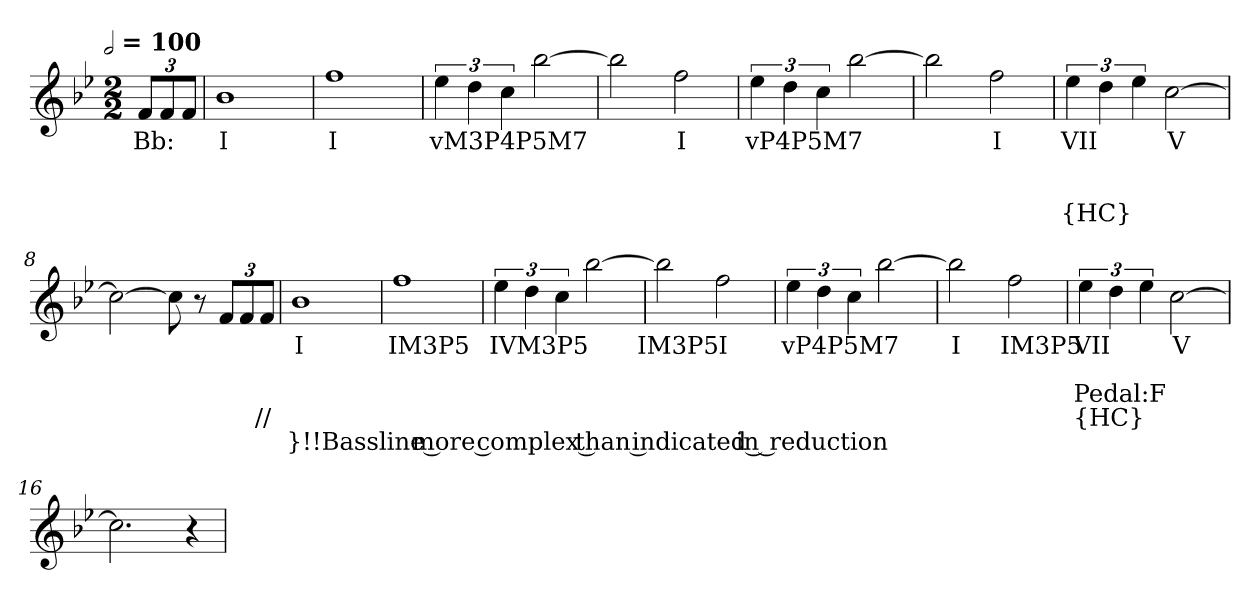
**kern	**text	**text	**text	**text	**text
*part1	*part1	*part1	*part1	*part1	*part1
*staff1	*staff1	*staff1	*staff1	*staff1	*staff1
*clefG2	*	*	*	*	*
*k[b-e-]	*	*	*	*	*
*B-:	*	*	*	*	*
!!LO:TX:omd:t=[half] = 100
*M2/2	*	*	*	*	*
*MM200	*	*	*	*	*
=	=	=	=	=	=
12fL	Bb:	.	.	.	.
12f	.	.	.	.	.
12fJ	.	.	.	.	.
=1	=1	=1	=1	=1	=1
1b-	I	.	.	.	.
=2	=2	=2	=2	=2	=2
1ff	I	.	.	.	.
=3	=3	=3	=3	=3	=3
6ee-	vM3P4P5M7	.	.	.	.
6dd	.	.	.	.	.
6cc	.	.	.	.	.
[2bb-	.	.	.	.	.
=4	=4	=4	=4	=4	=4
2bb-]	.	.	.	.	.
2ff	I	.	.	.	.
=5	=5	=5	=5	=5	=5
6ee-	vP4P5M7	.	.	.	.
6dd	.	.	.	.	.
6cc	.	.	.	.	.
[2bb-	.	.	.	.	.
=6	=6	=6	=6	=6	=6
2bb-]	.	.	.	.	.
2ff	I	.	.	.	.
=7	=7	=7	=7	=7	=7
6ee-	-VII	.	.	{HC}	.
6dd	.	.	.	.	.
6ee-	.	.	.	.	.
[2cc	V	.	.	.	.
=8	=8	=8	=8	=8	=8
2cc_	.	.	.	.	.
8cc]	.	.	.	.	.
8r	.	.	.	.	.
12fL	.	.	.	.	.
12f	.	.	.	.	.
12fJ	.	.	.	//	.
=9	=9	=9	=9	=9	=9
1b-	I	.	.	.	}!!Bassline more complex than indicated in reduction
=10	=10	=10	=10	=10	=10
1ff	IM3P5	.	.	.	.
=11	=11	=11	=11	=11	=11
6ee-	IVM3P5	.	.	.	.
6dd	.	.	.	.	.
6cc	.	.	.	.	.
[2bb-	.	.	.	.	.
=12	=12	=12	=12	=12	=12
2bb-]	IM3P5	.	.	.	.
2ff	I	.	.	.	.
=13	=13	=13	=13	=13	=13
6ee-	vP4P5M7	.	.	.	.
6dd	.	.	.	.	.
6cc	.	.	.	.	.
[2bb-	.	.	.	.	.
=14	=14	=14	=14	=14	=14
2bb-]	I	.	.	.	.
2ff	IM3P5	.	.	.	.
=15	=15	=15	=15	=15	=15
6ee-	-VII	.	Pedal:F	{HC}	.
6dd	.	.	.	.	.
6ee-	.	.	.	.	.
[2cc	V	.	.	.	.
=16	=16	=16	=16	=16	=16
2.cc]	.	.	.	.	.
4r	.	.	.	.	.
=	=	=	=	=	=
*-	*-	*-	*-	*-	*-
